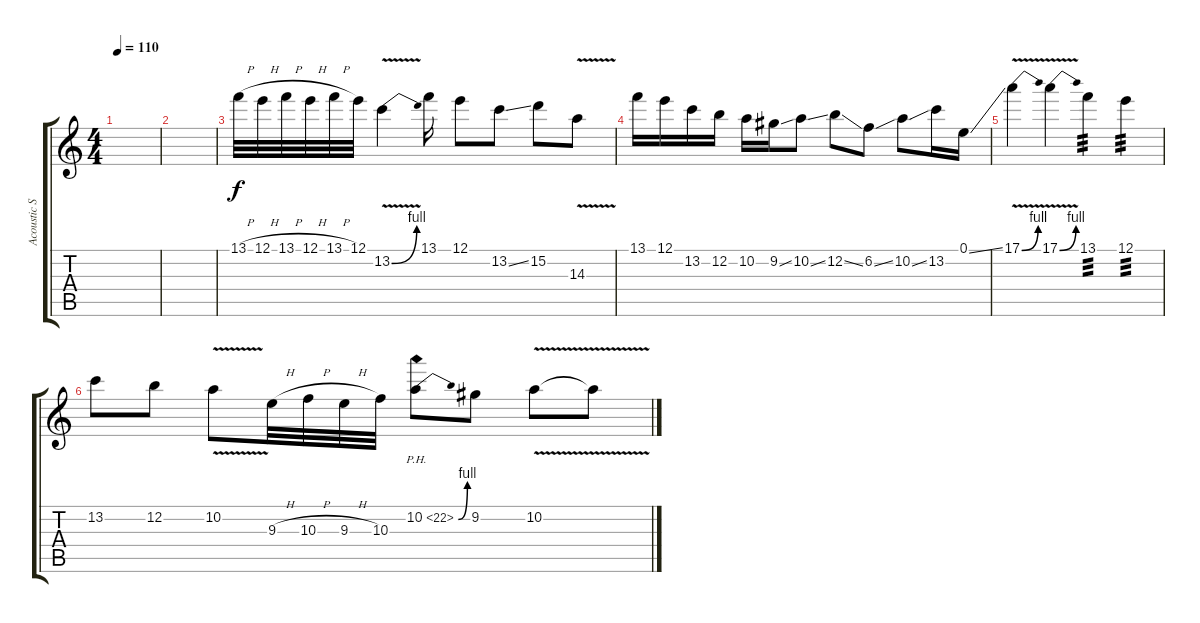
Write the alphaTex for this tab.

\track ("Acoustic Solo" "Acoustic S") {instrument acousticguitarsteel}
\staff {score tabs}
\tuning (E4 B3 G3 D3 A2 E2) {hide}
\ts (4 4)
\tempo 110
\clef g2
\ks c
|
|
13.1{h}.32 12.1{h}.32 13.1{h}.32 12.1{h}.32 13.1{h}.32 12.1.32 13.2{be (bend 0 0 60 4) v}.4 13.1.16 12.1.8 13.2{ss}.8 15.2.8 14.3{v}.8 |
13.1.16{volume 0} 12.1.16 13.2.16 12.2.16 10.2.16 9.2{ss}.16 10.2{ss}.8 12.2{ss}.8 6.2{ss}.8 10.2{ss}.8 13.2.16 0.1{ss}.16 |
17.1{be (bend 0 0 60 4) v}.4 17.1{be (bend 0 0 60 4) v}.4 13.1.4{tp 3} 12.1.4{tp 3} |
13.2.8 12.2.8 10.2{v}.8 9.3{h}.32 10.3{h}.32 9.3{h}.32 10.3.32 10.2{be (bend 0 0 60 4) ph 12}.8 9.2.8 10.2{v}.8 10.2{t}.8
